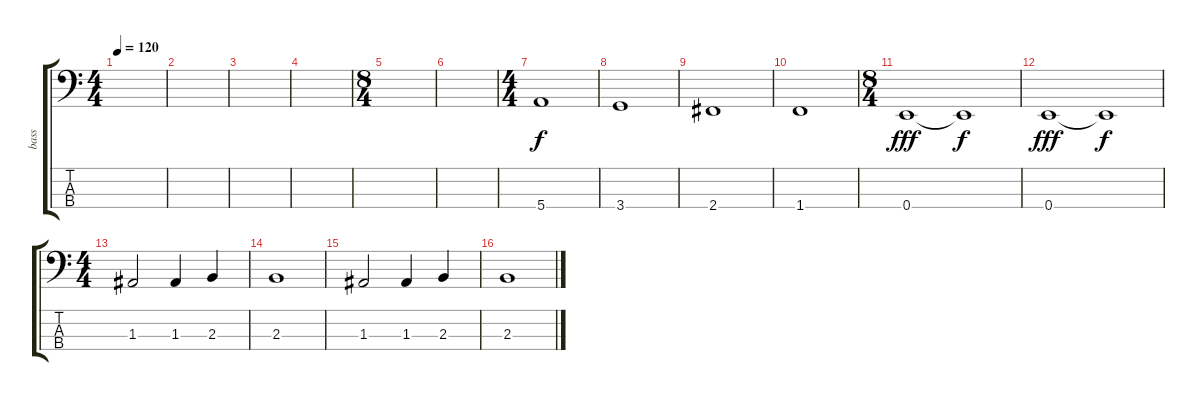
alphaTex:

\track ("bass" "bass") {instrument electricbassfinger}
\staff {score tabs}
\tuning (G2 D2 A1 E1) {hide}
\ts (4 4)
\tempo 120
\clef f4
\ks c
|
|
|
|
\ts (8 4)
|
|
\ts (4 4)
5.4.1 |
3.4.1 |
2.4.1 |
1.4.1 |
\ts (8 4)
0.4.1{dy fff} 0.4{t}.1{dy f} |
0.4.1{dy fff} 0.4{t}.1{dy f} |
\ts (4 4)
1.3.2 1.3.4 2.3.4 |
2.3.1 |
1.3.2 1.3.4 2.3.4 |
2.3.1
